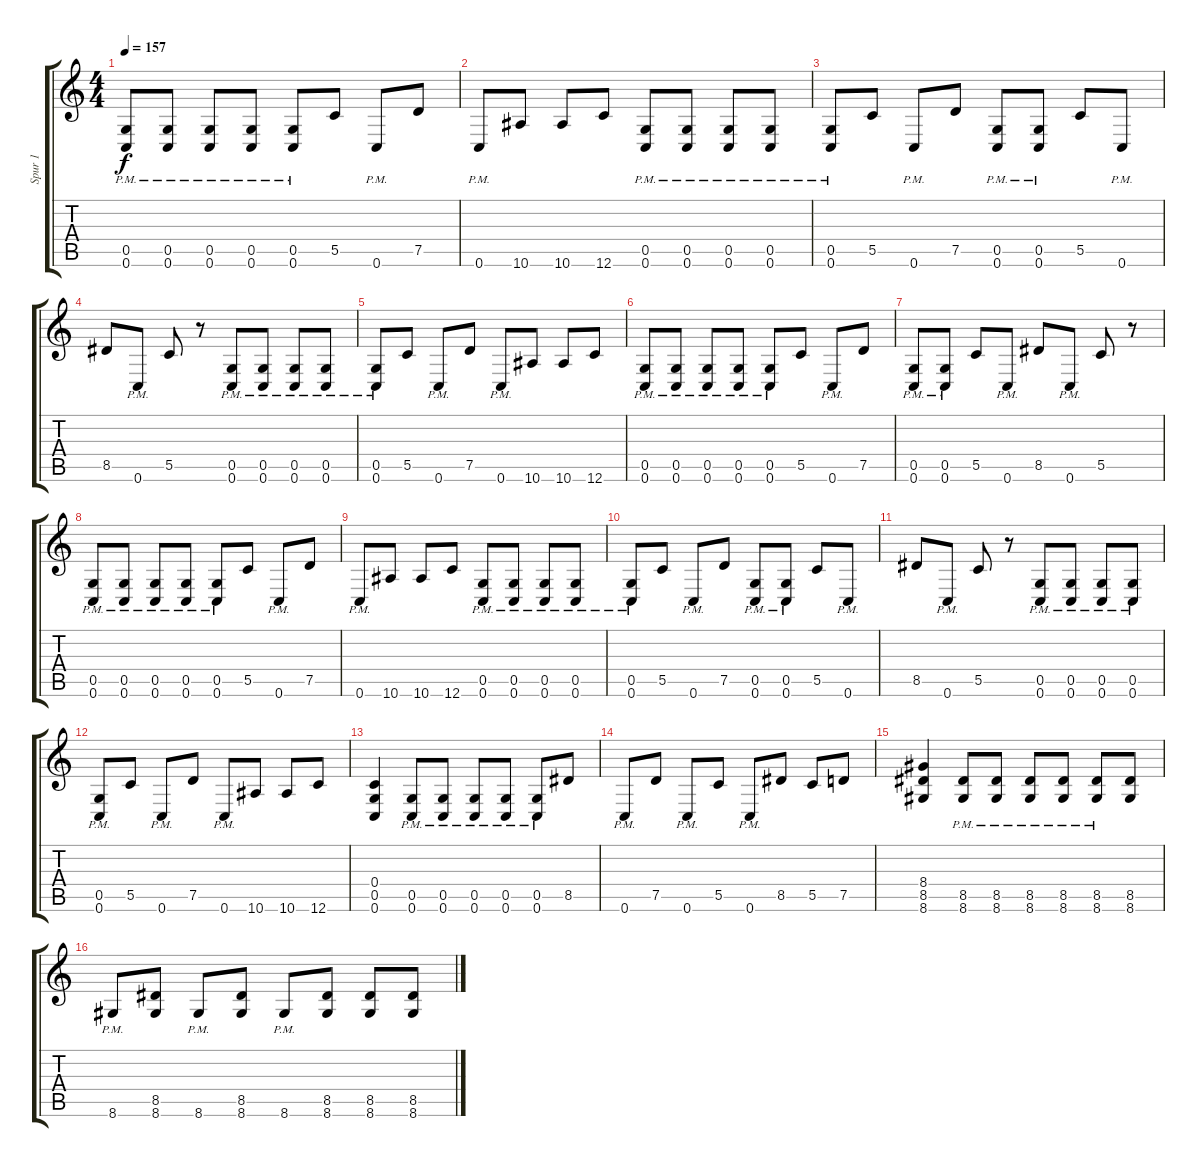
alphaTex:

\track ("Spur 1" "Spur 1") {instrument distortionguitar}
\staff {score tabs}
\tuning (D4 A3 F3 C3 G2 C2) {hide}
\ts (4 4)
\tempo 157
\clef g2
\ks c
(0.5{pm} 0.6{pm}).8{dy f} (0.5{pm} 0.6{pm}).8 (0.5{pm} 0.6{pm}).8 (0.5{pm} 0.6{pm}).8 (0.5{pm} 0.6{pm}).8 5.5.8 0.6{pm}.8 7.5.8 |
0.6{pm}.8 10.6.8 10.6.8 12.6.8 (0.5{pm} 0.6{pm}).8 (0.5{pm} 0.6{pm}).8 (0.5{pm} 0.6{pm}).8 (0.5{pm} 0.6{pm}).8 |
(0.5{pm} 0.6{pm}).8 5.5.8 0.6{pm}.8 7.5.8 (0.5{pm} 0.6{pm}).8 (0.5{pm} 0.6{pm}).8 5.5.8 0.6{pm}.8 |
8.5.8 0.6{pm}.8 5.5.8 r.8 (0.5{pm} 0.6{pm}).8 (0.5{pm} 0.6{pm}).8 (0.5{pm} 0.6{pm}).8 (0.5{pm} 0.6{pm}).8 |
(0.5{pm} 0.6{pm}).8 5.5.8 0.6{pm}.8 7.5.8 0.6{pm}.8 10.6.8 10.6.8 12.6.8 |
(0.5{pm} 0.6{pm}).8 (0.5{pm} 0.6{pm}).8 (0.5{pm} 0.6{pm}).8 (0.5{pm} 0.6{pm}).8 (0.5{pm} 0.6{pm}).8 5.5.8 0.6{pm}.8 7.5.8 |
(0.5{pm} 0.6{pm}).8 (0.5{pm} 0.6{pm}).8 5.5.8 0.6{pm}.8 8.5.8 0.6{pm}.8 5.5.8 r.8 |
(0.5{pm} 0.6{pm}).8 (0.5{pm} 0.6{pm}).8 (0.5{pm} 0.6{pm}).8 (0.5{pm} 0.6{pm}).8 (0.5{pm} 0.6{pm}).8 5.5.8 0.6{pm}.8 7.5.8 |
0.6{pm}.8 10.6.8 10.6.8 12.6.8 (0.5{pm} 0.6{pm}).8 (0.5{pm} 0.6{pm}).8 (0.5{pm} 0.6{pm}).8 (0.5{pm} 0.6{pm}).8 |
(0.5{pm} 0.6{pm}).8 5.5.8 0.6{pm}.8 7.5.8 (0.5{pm} 0.6{pm}).8 (0.5{pm} 0.6{pm}).8 5.5.8 0.6{pm}.8 |
8.5.8 0.6{pm}.8 5.5.8 r.8 (0.5{pm} 0.6{pm}).8 (0.5{pm} 0.6{pm}).8 (0.5{pm} 0.6{pm}).8 (0.5{pm} 0.6{pm}).8 |
(0.5{pm} 0.6{pm}).8 5.5.8 0.6{pm}.8 7.5.8 0.6{pm}.8 10.6.8 10.6.8 12.6.8 |
(0.4 0.5 0.6).4 (0.5{pm} 0.6{pm}).8 (0.5{pm} 0.6{pm}).8 (0.5{pm} 0.6{pm}).8 (0.5{pm} 0.6{pm}).8 (0.5{pm} 0.6{pm}).8 8.5.8 |
0.6{pm}.8 7.5.8 0.6{pm}.8 5.5.8 0.6{pm}.8 8.5.8 5.5.8 7.5.8 |
(8.4 8.5 8.6).4 (8.5{pm} 8.6{pm}).8 (8.5{pm} 8.6{pm}).8 (8.5{pm} 8.6{pm}).8 (8.5{pm} 8.6{pm}).8 (8.5{pm} 8.6{pm}).8 (8.5 8.6).8 |
8.6{pm}.8 (8.5 8.6).8 8.6{pm}.8 (8.5 8.6).8 8.6{pm}.8 (8.5 8.6).8 (8.5 8.6).8 (8.5 8.6).8
